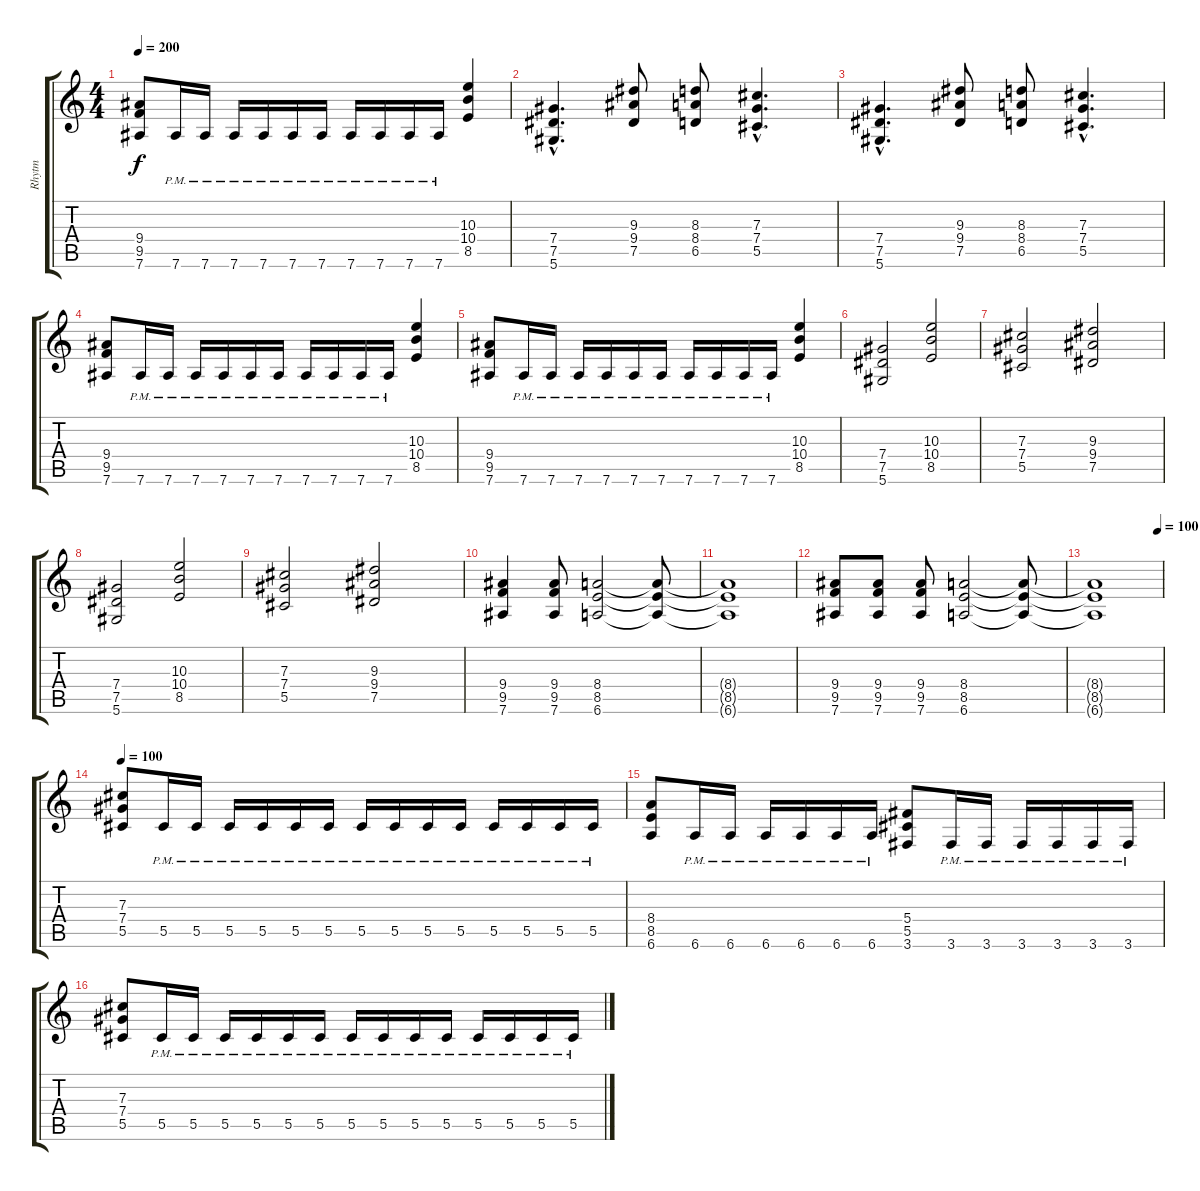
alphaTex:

\track ("Rhytm" "Rhytm") {instrument distortionguitar}
\staff {score tabs}
\tuning (Eb4 Bb3 Gb3 Db3 Ab2 Eb2) {hide}
\ts (4 4)
\tempo 200
\clef g2
\ks c
(9.4 9.5 7.6).8{dy f} 7.6{pm}.16 7.6{pm}.16 7.6{pm}.16 7.6{pm}.16 7.6{pm}.16 7.6{pm}.16 7.6{pm}.16 7.6{pm}.16 7.6{pm}.16 7.6{pm}.16 (10.3 10.4 8.5).4 |
(7.4{hac} 7.5{hac} 5.6{hac}).4{d} (9.3 9.4 7.5).8 (8.3 8.4 6.5).8 (7.3{hac} 7.4{hac} 5.5{hac}).4{d} |
(7.4{hac} 7.5{hac} 5.6{hac}).4{d} (9.3 9.4 7.5).8 (8.3 8.4 6.5).8 (7.3{hac} 7.4{hac} 5.5{hac}).4{d} |
(9.4 9.5 7.6).8 7.6{pm}.16 7.6{pm}.16 7.6{pm}.16 7.6{pm}.16 7.6{pm}.16 7.6{pm}.16 7.6{pm}.16 7.6{pm}.16 7.6{pm}.16 7.6{pm}.16 (10.3 10.4 8.5).4 |
(9.4 9.5 7.6).8 7.6{pm}.16 7.6{pm}.16 7.6{pm}.16 7.6{pm}.16 7.6{pm}.16 7.6{pm}.16 7.6{pm}.16 7.6{pm}.16 7.6{pm}.16 7.6{pm}.16 (10.3 10.4 8.5).4 |
(7.4 7.5 5.6).2 (10.3 10.4 8.5).2 |
(7.3 7.4 5.5).2 (9.3 9.4 7.5).2 |
(7.4 7.5 5.6).2 (10.3 10.4 8.5).2 |
(7.3 7.4 5.5).2 (9.3 9.4 7.5).2 |
(9.4 9.5 7.6).4 (9.4 9.5 7.6).8 (8.4 8.5 6.6).2 (8.4{t} 8.5{t} 6.6{t}).8 |
(8.4{t} 8.5{t} 6.6{t}).1 |
(9.4 9.5 7.6).8 (9.4 9.5 7.6).8 (9.4 9.5 7.6).8 (8.4 8.5 6.6).2 (8.4{t} 8.5{t} 6.6{t}).8 |
\tempo (100 0.9375)
(8.4{t} 8.5{t} 6.6{t}).1 |
\tempo 100
(7.3 7.4 5.5).8 5.5{pm}.16 5.5{pm}.16 5.5{pm}.16 5.5{pm}.16 5.5{pm}.16 5.5{pm}.16 5.5{pm}.16 5.5{pm}.16 5.5{pm}.16 5.5{pm}.16 5.5{pm}.16 5.5{pm}.16 5.5{pm}.16 5.5{pm}.16 |
(8.4 8.5 6.6).8 6.6{pm}.16 6.6{pm}.16 6.6{pm}.16 6.6{pm}.16 6.6{pm}.16 6.6{pm}.16 (5.4 5.5 3.6).8 3.6{pm}.16 3.6{pm}.16 3.6{pm}.16 3.6{pm}.16 3.6{pm}.16 3.6{pm}.16 |
(7.3 7.4 5.5).8 5.5{pm}.16 5.5{pm}.16 5.5{pm}.16 5.5{pm}.16 5.5{pm}.16 5.5{pm}.16 5.5{pm}.16 5.5{pm}.16 5.5{pm}.16 5.5{pm}.16 5.5{pm}.16 5.5{pm}.16 5.5{pm}.16 5.5{pm}.16
